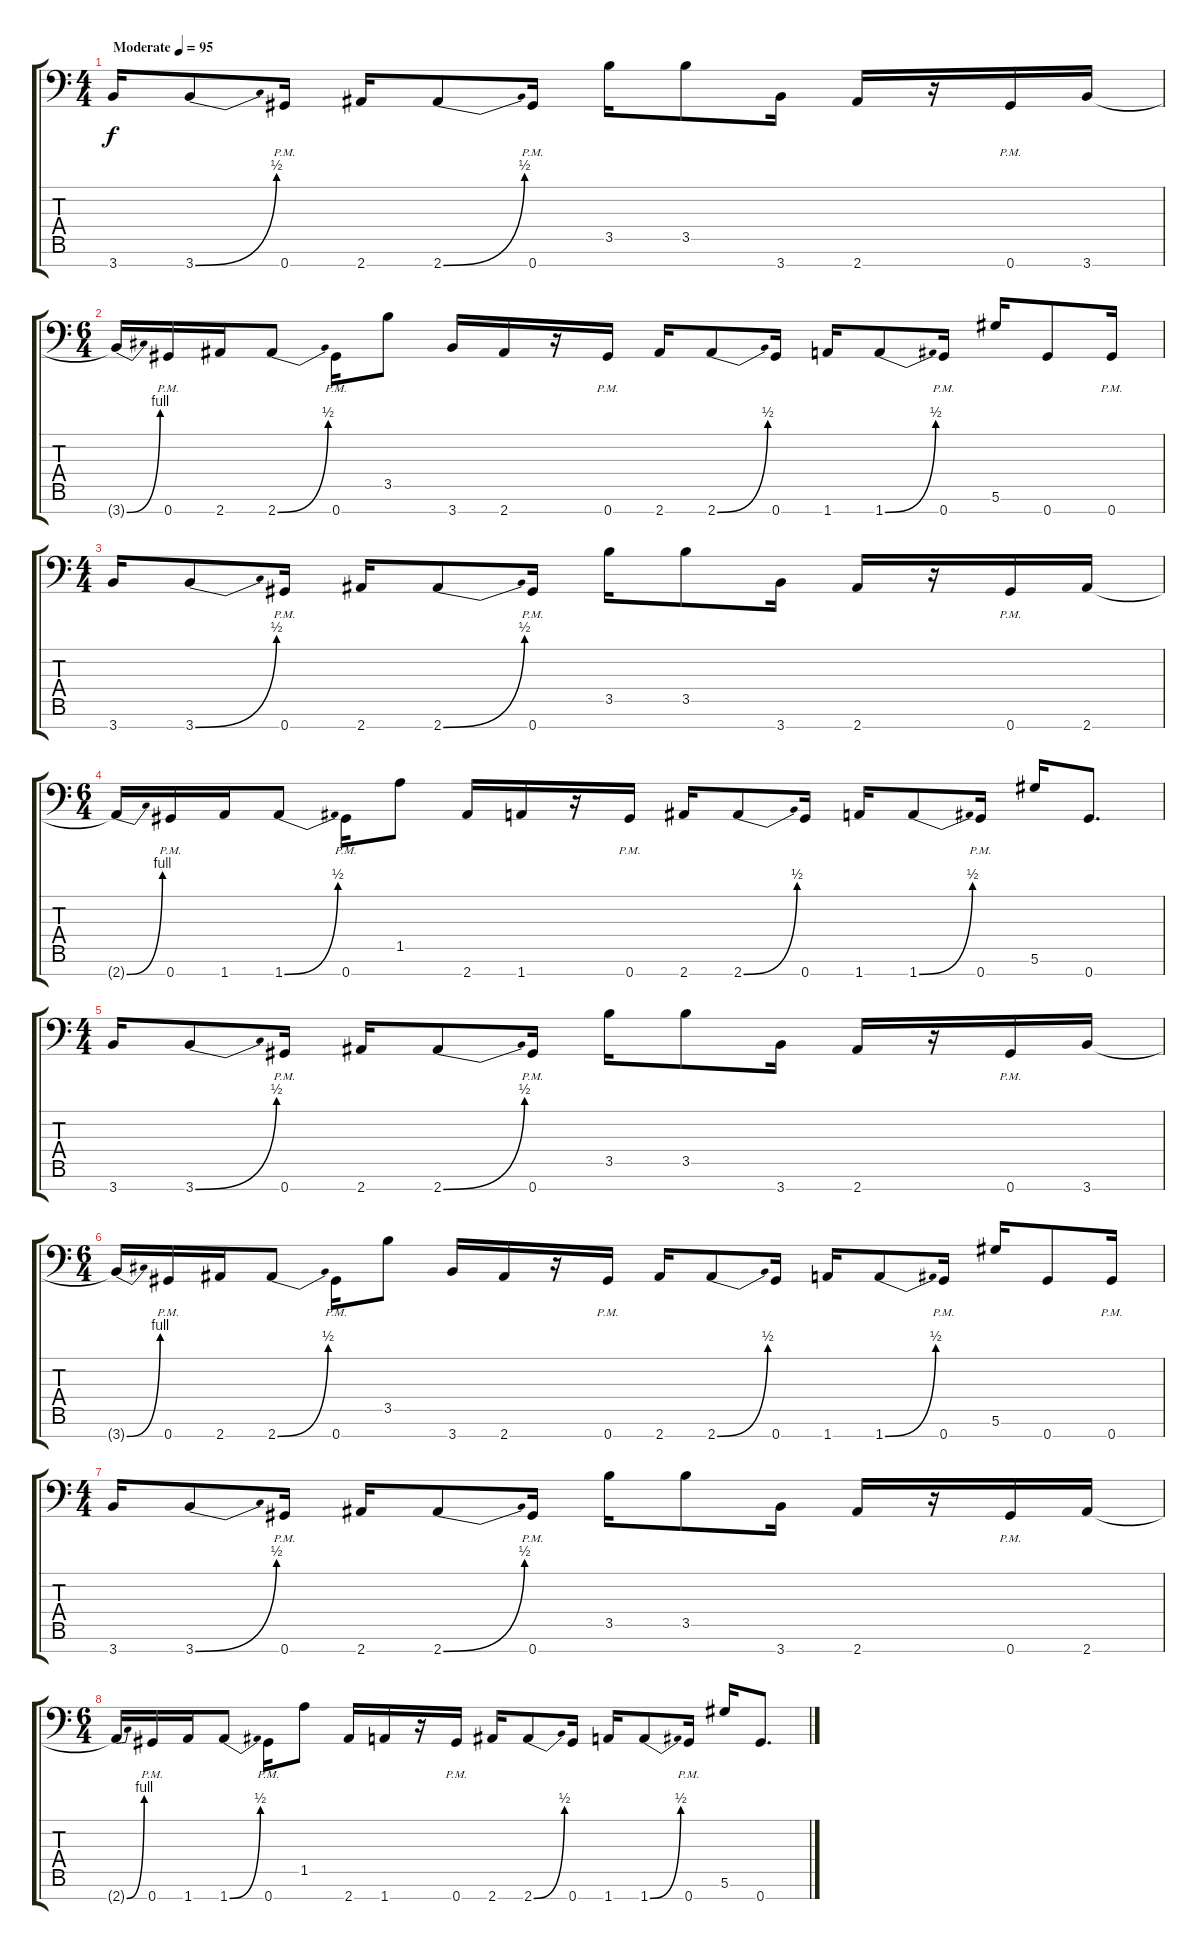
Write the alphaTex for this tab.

\track "" {instrument distortionguitar}
\staff {score tabs}
\tuning (Eb4 Bb3 Gb3 Db3 Ab2 Eb2 Ab1) {hide}
\ts (4 4)
\tempo (95 "Moderate")
\clef f4
\ks c
3.7.16{dy f instrument distortionguitar} 3.7{be (bend 0 0 60 2)}.8 0.7{pm}.16 2.7.16 2.7{be (bend 0 0 60 2)}.8 0.7{pm}.16 3.5.16 3.5.8 3.7.16 2.7.16 r.16 0.7{pm}.16 3.7.16 |
\ts (6 4)
3.7{be (bend 0 0 60 4) t}.16 0.7{pm}.16 2.7.16 2.7{be (bend 0 0 60 2)}.8 0.7{pm}.16 3.5.8 3.7.16 2.7.16 r.16 0.7{pm}.16 2.7.16 2.7{be (bend 0 0 60 2)}.8 0.7.16 1.7.16 1.7{be (bend 0 0 60 2)}.8 0.7{pm}.16 5.6.16 0.7.8 0.7{pm}.16 |
\ts (4 4)
3.7.16 3.7{be (bend 0 0 60 2)}.8 0.7{pm}.16 2.7.16 2.7{be (bend 0 0 60 2)}.8 0.7{pm}.16 3.5.16 3.5.8 3.7.16 2.7.16 r.16 0.7{pm}.16 2.7.16 |
\ts (6 4)
2.7{be (bend 0 0 60 4) t}.16 0.7{pm}.16 1.7.16 1.7{be (bend 0 0 60 2)}.8 0.7{pm}.16 1.5.8 2.7.16 1.7.16 r.16 0.7{pm}.16 2.7.16 2.7{be (bend 0 0 60 2)}.8 0.7.16 1.7.16 1.7{be (bend 0 0 60 2)}.8 0.7{pm}.16 5.6.16 0.7.8{d} |
\ts (4 4)
3.7.16 3.7{be (bend 0 0 60 2)}.8 0.7{pm}.16 2.7.16 2.7{be (bend 0 0 60 2)}.8 0.7{pm}.16 3.5.16 3.5.8 3.7.16 2.7.16 r.16 0.7{pm}.16 3.7.16 |
\ts (6 4)
3.7{be (bend 0 0 60 4) t}.16 0.7{pm}.16 2.7.16 2.7{be (bend 0 0 60 2)}.8 0.7{pm}.16 3.5.8 3.7.16 2.7.16 r.16 0.7{pm}.16 2.7.16 2.7{be (bend 0 0 60 2)}.8 0.7.16 1.7.16 1.7{be (bend 0 0 60 2)}.8 0.7{pm}.16 5.6.16 0.7.8 0.7{pm}.16 |
\ts (4 4)
3.7.16 3.7{be (bend 0 0 60 2)}.8 0.7{pm}.16 2.7.16 2.7{be (bend 0 0 60 2)}.8 0.7{pm}.16 3.5.16 3.5.8 3.7.16 2.7.16 r.16 0.7{pm}.16 2.7.16 |
\ts (6 4)
2.7{be (bend 0 0 60 4) t}.16 0.7{pm}.16 1.7.16 1.7{be (bend 0 0 60 2)}.8 0.7{pm}.16 1.5.8 2.7.16 1.7.16 r.16 0.7{pm}.16 2.7.16 2.7{be (bend 0 0 60 2)}.8 0.7.16 1.7.16 1.7{be (bend 0 0 60 2)}.8 0.7{pm}.16 5.6.16 0.7.8{d}
